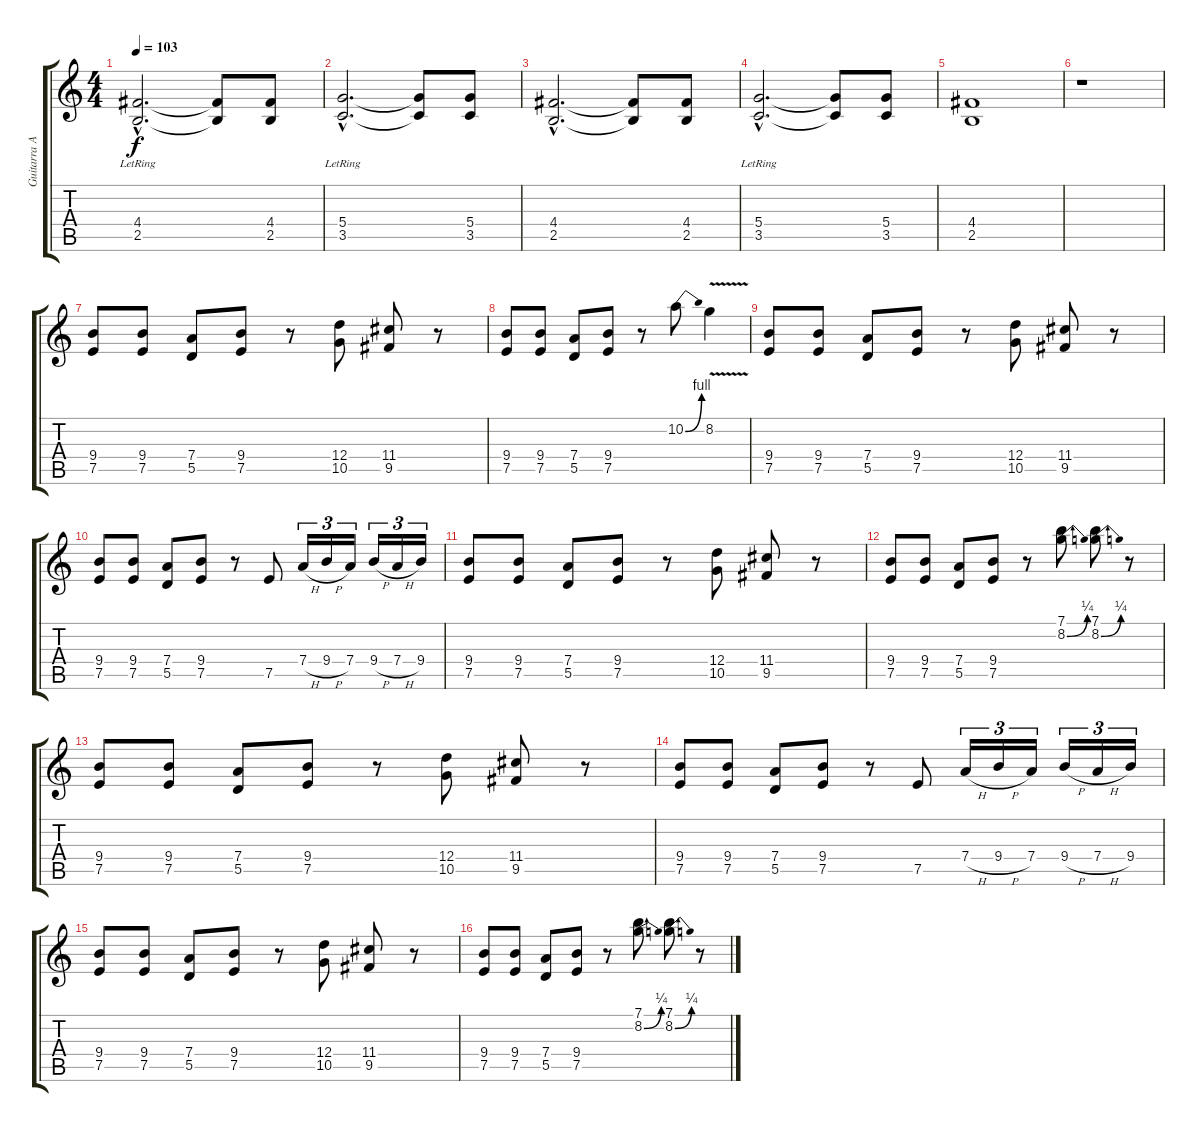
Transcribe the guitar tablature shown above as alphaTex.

\track ("Guitarra A" "Guitarra A") {instrument distortionguitar}
\staff {score tabs}
\tuning (E4 B3 G3 D3 A2 E2) {hide}
\ts (4 4)
\tempo 103
\clef g2
\ks c
(4.4{hac lr} 2.5{hac lr}).2{d dy f} (4.4{t} 2.5{t}).8 (4.4 2.5).8 |
(5.4{hac lr} 3.5{hac lr}).2{d} (5.4{t} 3.5{t}).8 (5.4 3.5).8 |
(4.4{hac} 2.5{hac}).2{d} (4.4{t} 2.5{t}).8 (4.4 2.5).8 |
(5.4{hac lr} 3.5{hac lr}).2{d} (5.4{t} 3.5{t}).8 (5.4 3.5).8 |
(4.4 2.5).1 |
r.1 |
(9.4 7.5).8 (9.4 7.5).8 (7.4 5.5).8 (9.4 7.5).8 r.8 (12.4 10.5).8 (11.4 9.5).8 r.8 |
(9.4 7.5).8 (9.4 7.5).8 (7.4 5.5).8 (9.4 7.5).8 r.8 10.2{be (bend 0 0 60 4)}.8 8.2{v}.4 |
(9.4 7.5).8 (9.4 7.5).8 (7.4 5.5).8 (9.4 7.5).8 r.8 (12.4 10.5).8 (11.4 9.5).8 r.8 |
(9.4 7.5).8 (9.4 7.5).8 (7.4 5.5).8 (9.4 7.5).8 r.8 7.5.8 7.4{h}.16{tu (3 2)} 9.4{h}.16{tu (3 2)} 7.4.16{tu (3 2)} 9.4{h}.16{tu (3 2)} 7.4{h}.16{tu (3 2)} 9.4.16{tu (3 2)} |
(9.4 7.5).8 (9.4 7.5).8 (7.4 5.5).8 (9.4 7.5).8 r.8 (12.4 10.5).8 (11.4 9.5).8 r.8 |
(9.4 7.5).8 (9.4 7.5).8 (7.4 5.5).8 (9.4 7.5).8 r.8 (7.1 8.2{be (bend 0 0 60 1)}).8 (7.1 8.2{be (bend 0 0 60 1)}).8 r.8 |
(9.4 7.5).8 (9.4 7.5).8 (7.4 5.5).8 (9.4 7.5).8 r.8 (12.4 10.5).8 (11.4 9.5).8 r.8 |
(9.4 7.5).8 (9.4 7.5).8 (7.4 5.5).8 (9.4 7.5).8 r.8 7.5.8 7.4{h}.16{tu (3 2)} 9.4{h}.16{tu (3 2)} 7.4.16{tu (3 2)} 9.4{h}.16{tu (3 2)} 7.4{h}.16{tu (3 2)} 9.4.16{tu (3 2)} |
(9.4 7.5).8 (9.4 7.5).8 (7.4 5.5).8 (9.4 7.5).8 r.8 (12.4 10.5).8 (11.4 9.5).8 r.8 |
(9.4 7.5).8 (9.4 7.5).8 (7.4 5.5).8 (9.4 7.5).8 r.8 (7.1 8.2{be (bend 0 0 60 1)}).8 (7.1 8.2{be (bend 0 0 60 1)}).8 r.8
